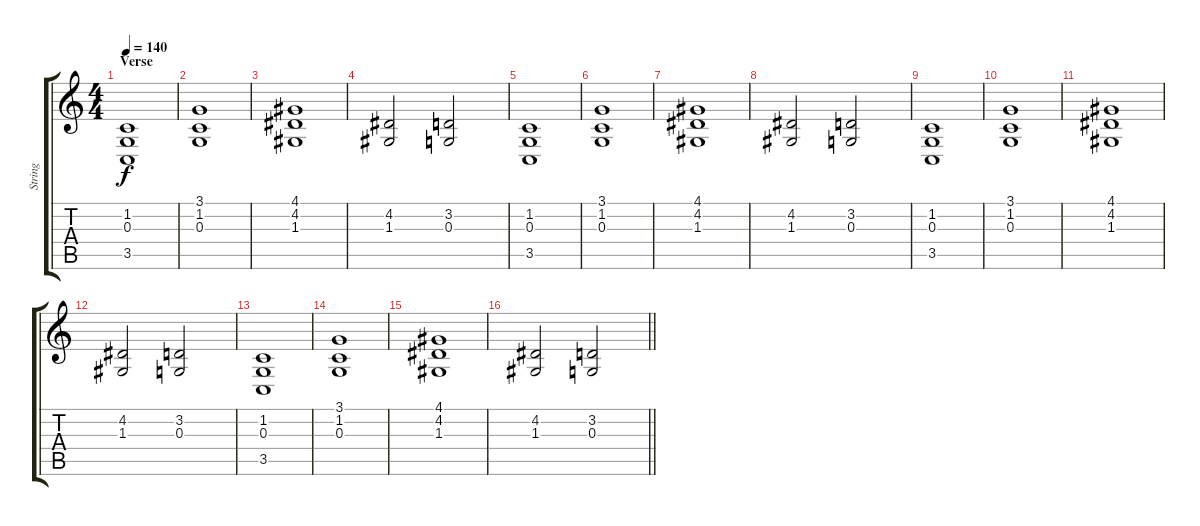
\track ("String" "String") {instrument stringensemble1}
\staff {score tabs}
\tuning (E4 B3 G3 D3 A2 D2) {hide}
\ts (4 4)
\section ("" "Verse")
\tempo 140
\clef g2
\ks c
(1.2 0.3 3.5).1{dy f} |
(3.1 1.2 0.3).1 |
(4.1 4.2 1.3).1 |
(4.2 1.3).2 (3.2 0.3).2 |
(1.2 0.3 3.5).1 |
(3.1 1.2 0.3).1 |
(4.1 4.2 1.3).1 |
(4.2 1.3).2 (3.2 0.3).2 |
(1.2 0.3 3.5).1 |
(3.1 1.2 0.3).1 |
(4.1 4.2 1.3).1 |
(4.2 1.3).2 (3.2 0.3).2 |
(1.2 0.3 3.5).1 |
(3.1 1.2 0.3).1 |
(4.1 4.2 1.3).1 |
\barLineRight lightlight
(4.2 1.3).2 (3.2 0.3).2
